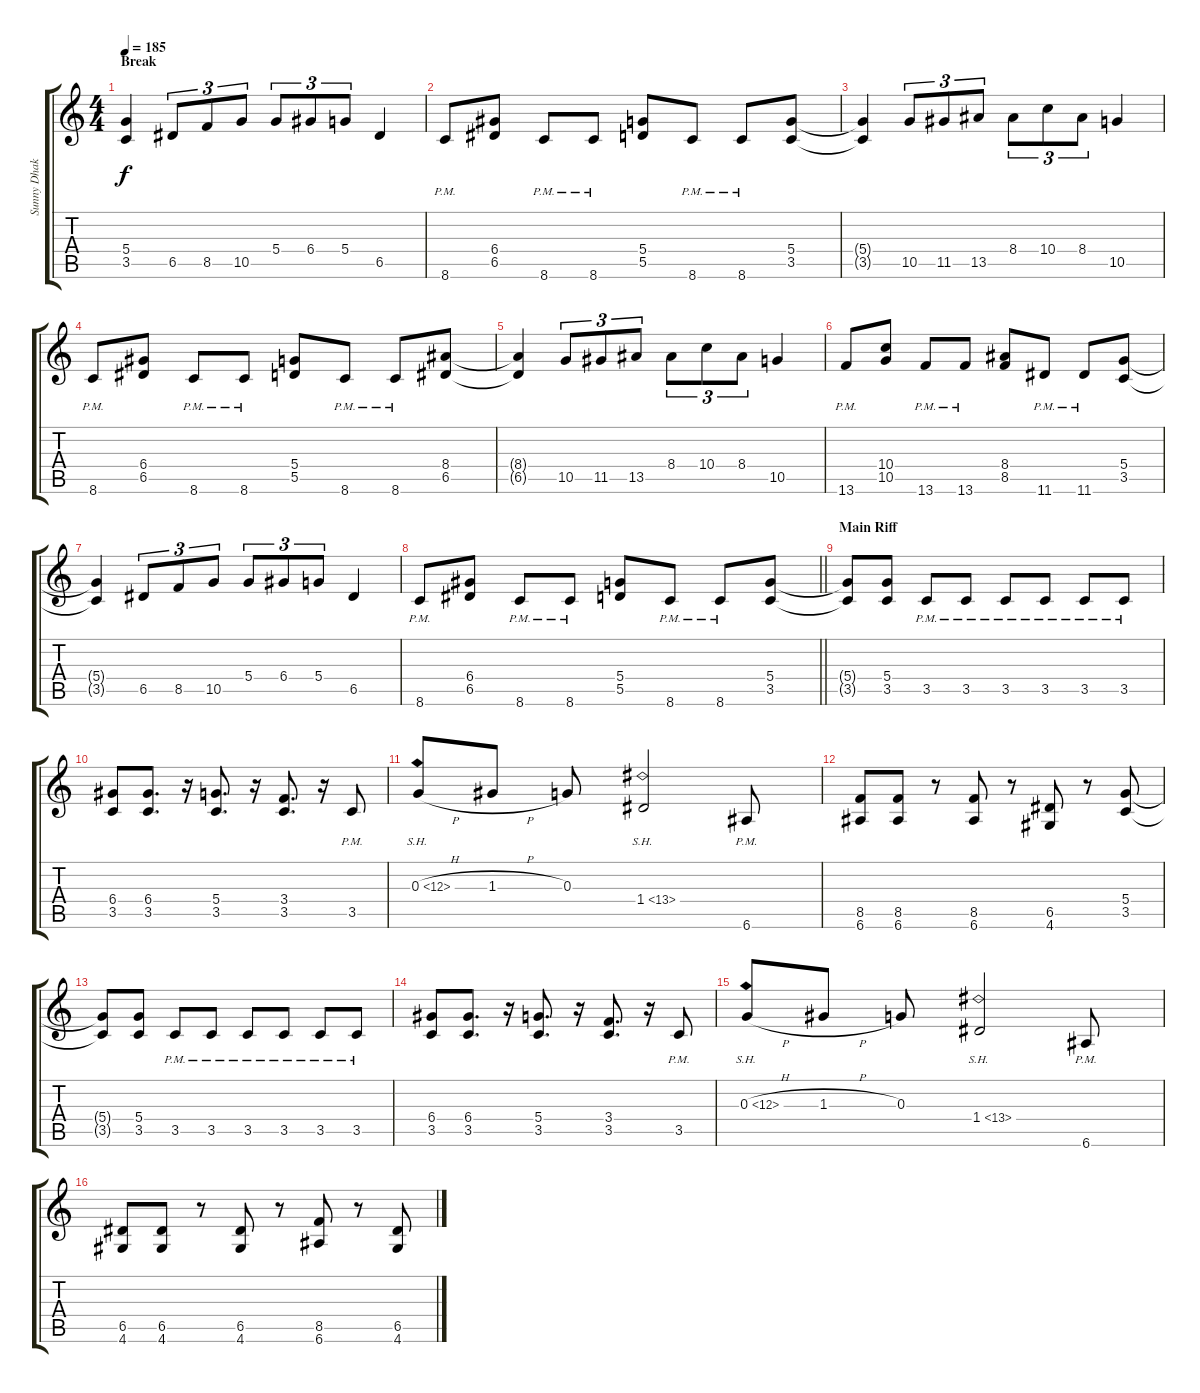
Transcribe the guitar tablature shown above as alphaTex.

\track ("Sunny Dhak" "Sunny Dhak") {instrument distortionguitar}
\staff {score tabs}
\tuning (E4 B3 G3 D3 A2 E2) {hide}
\ts (4 4)
\section ("" "Break")
\tempo 185
\clef g2
\ks c
(5.4{t} 3.5{t}).4{dy f} 6.5.8{tu (3 2)} 8.5.8{tu (3 2)} 10.5.8{tu (3 2)} 5.4.8{tu (3 2)} 6.4.8{tu (3 2)} 5.4.8{tu (3 2)} 6.5.4 |
8.6{pm}.8 (6.4 6.5).8 8.6{pm}.8 8.6{pm}.8 (5.4 5.5).8 8.6{pm}.8 8.6{pm}.8 (5.4 3.5).8 |
(5.4{t} 3.5{t}).4 10.5.8{tu (3 2)} 11.5.8{tu (3 2)} 13.5.8{tu (3 2)} 8.4.8{tu (3 2)} 10.4.8{tu (3 2)} 8.4.8{tu (3 2)} 10.5.4 |
8.6{pm}.8 (6.4 6.5).8 8.6{pm}.8 8.6{pm}.8 (5.4 5.5).8 8.6{pm}.8 8.6{pm}.8 (8.4 6.5).8 |
(8.4{t} 6.5{t}).4 10.5.8{tu (3 2)} 11.5.8{tu (3 2)} 13.5.8{tu (3 2)} 8.4.8{tu (3 2)} 10.4.8{tu (3 2)} 8.4.8{tu (3 2)} 10.5.4 |
13.6{pm}.8 (10.4 10.5).8 13.6{pm}.8 13.6{pm}.8 (8.4 8.5).8 11.6{pm}.8 11.6{pm}.8 (5.4 3.5).8 |
(5.4{t} 3.5{t}).4 6.5.8{tu (3 2)} 8.5.8{tu (3 2)} 10.5.8{tu (3 2)} 5.4.8{tu (3 2)} 6.4.8{tu (3 2)} 5.4.8{tu (3 2)} 6.5.4 |
\barLineRight lightlight
8.6{pm}.8 (6.4 6.5).8 8.6{pm}.8 8.6{pm}.8 (5.4 5.5).8 8.6{pm}.8 8.6{pm}.8 (5.4 3.5).8 |
\section ("" "Main Riff")
(5.4{t} 3.5{t}).8 (5.4 3.5).8 3.5{pm}.8 3.5{pm}.8 3.5{pm}.8 3.5{pm}.8 3.5{pm}.8 3.5{pm}.8 |
(6.4 3.5).8 (6.4 3.5).8{d} r.16 (5.4 3.5).8{d} r.16 (3.4 3.5).8{d} r.16 3.5{pm}.8 |
0.3{sh 12 h}.8 1.3{h}.8 0.3.8 1.4{sh 12}.2 6.6{pm}.8 |
(8.5 6.6).8 (8.5 6.6).8 r.8 (8.5 6.6).8 r.8 (6.5 4.6).8 r.8 (5.4 3.5).8 |
(5.4{t} 3.5{t}).8 (5.4 3.5).8 3.5{pm}.8 3.5{pm}.8 3.5{pm}.8 3.5{pm}.8 3.5{pm}.8 3.5{pm}.8 |
(6.4 3.5).8 (6.4 3.5).8{d} r.16 (5.4 3.5).8{d} r.16 (3.4 3.5).8{d} r.16 3.5{pm}.8 |
0.3{sh 12 h}.8 1.3{h}.8 0.3.8 1.4{sh 12}.2 6.6{pm}.8 |
(6.5 4.6).8 (6.5 4.6).8 r.8 (6.5 4.6).8 r.8 (8.5 6.6).8 r.8 (6.5 4.6).8
